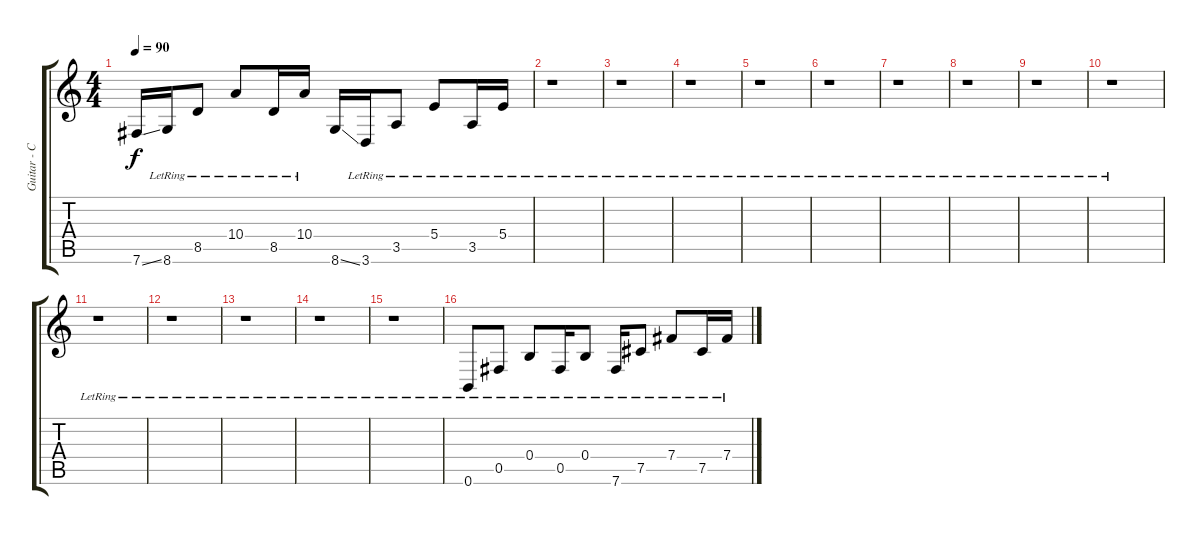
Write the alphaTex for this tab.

\track ("Guitar - Clean" "Guitar - C") {instrument electricguitarclean}
\staff {score tabs}
\tuning (Db4 Ab3 E3 B2 Gb2 B1) {hide}
\ts (4 4)
\tempo 90
\clef g2
\ks c
7.6{ss}.16{dy f} 8.6{lr}.16 8.5{lr}.8 10.4{lr}.8 8.5{lr}.16 10.4{lr}.16 8.6{ss}.16 3.6{lr}.16 3.5{lr}.8 5.4{lr}.8 3.5{lr}.16 5.4{lr}.16 |
r.1 |
r.1 |
r.1 |
r.1 |
r.1 |
r.1 |
r.1 |
r.1 |
r.1 |
r.1 |
r.1 |
r.1 |
r.1 |
r.1 |
0.6{lr}.8 0.5{lr}.8 0.4{lr}.8 0.5{lr}.16 0.4{lr}.8 7.6{lr}.16 7.5{lr}.8 7.4{lr}.8 7.5{lr}.16 7.4{lr}.16
